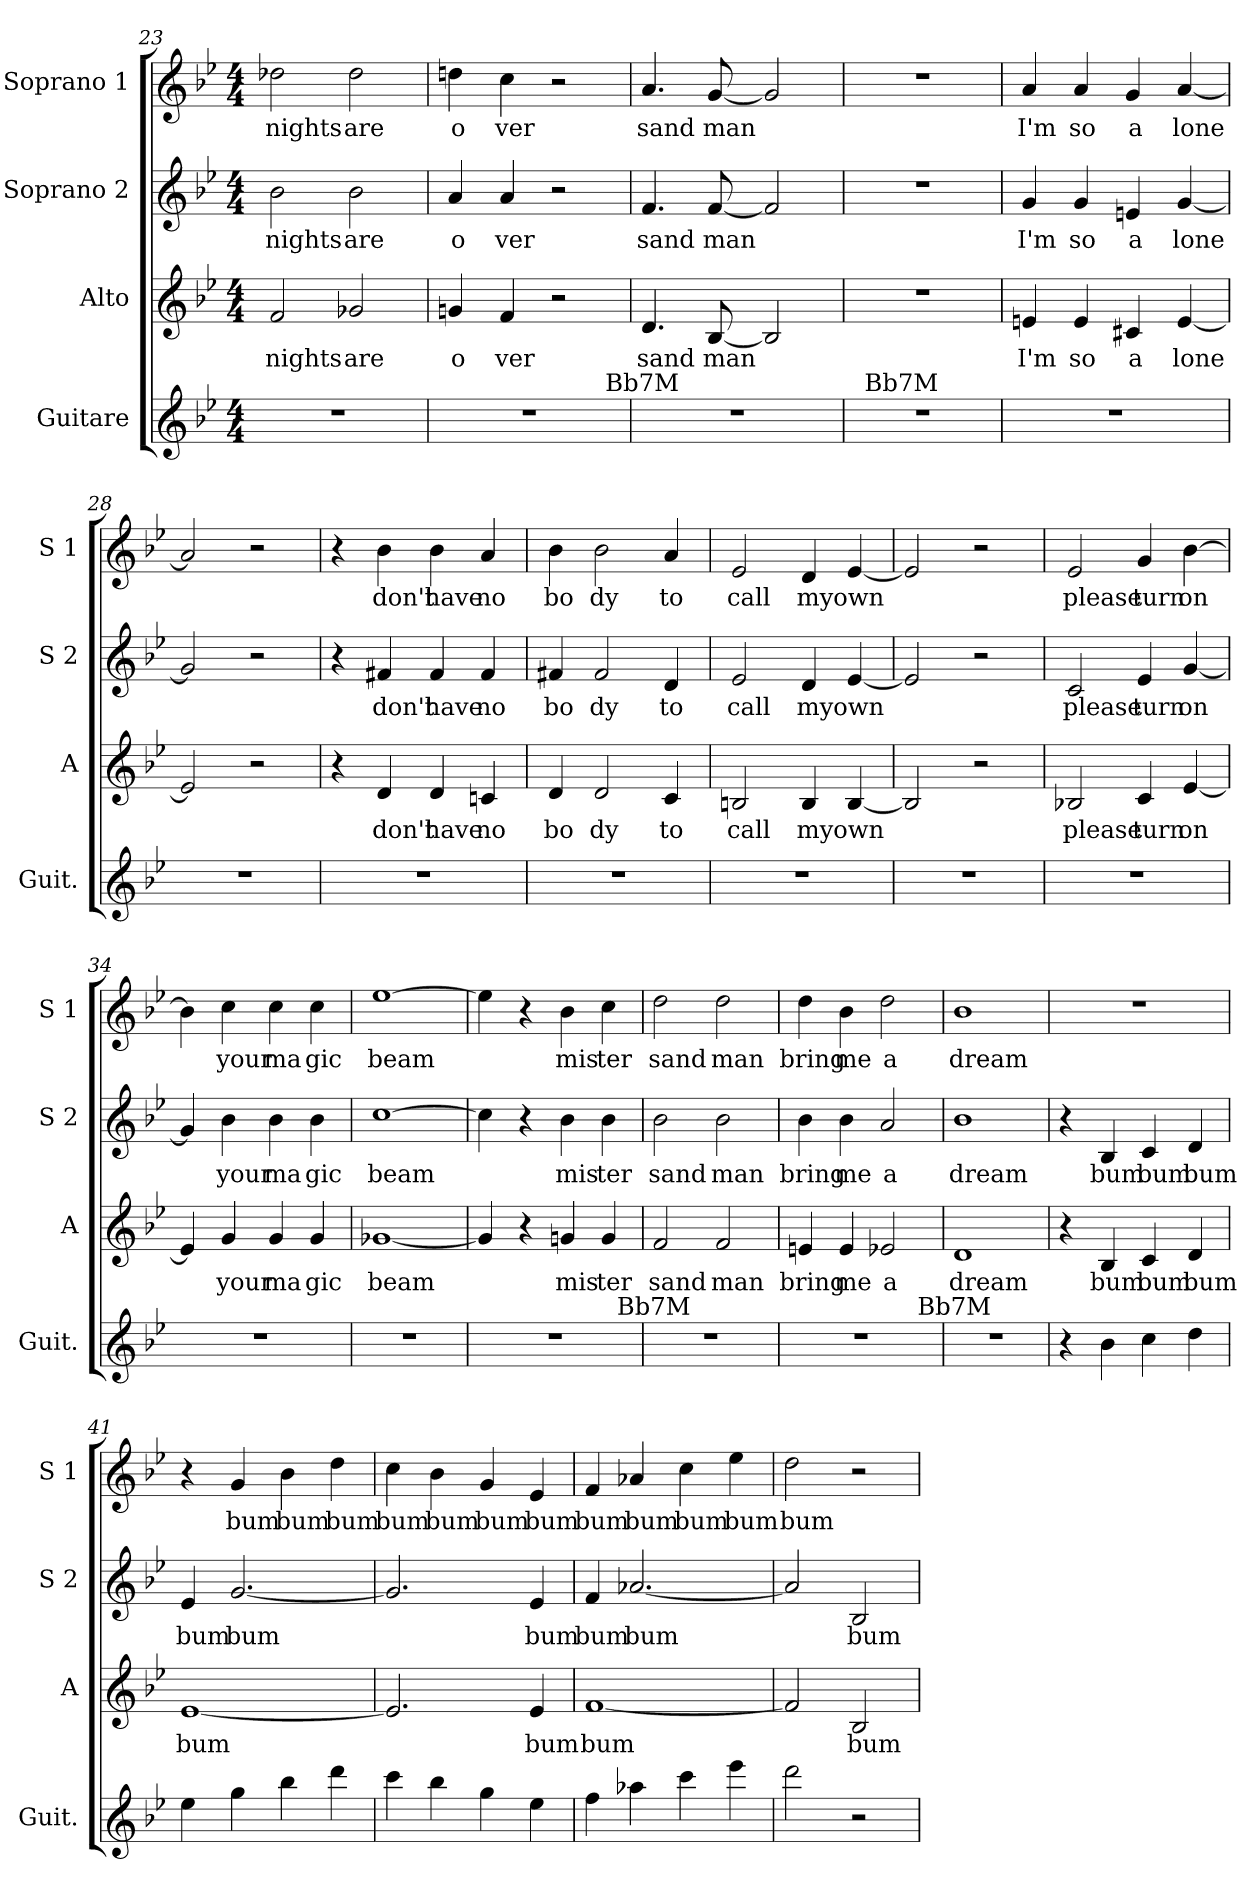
**kern	**kern	**text	**kern	**text	**kern	**text
*part4	*part3	*part3	*part2	*part2	*part1	*part1
*staff4	*staff3	*staff3	*staff2	*staff2	*staff1	*staff1
*I"Guitare	*I"Alto	*	*I"Soprano 2	*	*I"Soprano 1	*
*I'Guit.	*I'A	*	*I'S 2	*	*I'S 1	*
*clefG2	*clefG2	*	*clefG2	*	*clefG2	*
*ITrd7c12	*	*	*	*	*	*
*k[b-e-]	*k[b-e-]	*	*k[b-e-]	*	*k[b-e-]	*
*B-:	*B-:	*	*B-:	*	*B-:	*
*M4/4	*M4/4	*	*M4/4	*	*M4/4	*
=23	=23	=23	=23	=23	=23	=23
!	!	!LO:LY:b	!	!LO:LY:b	!	!LO:LY:b
1r	2f/	nights	2b-\	nights	2dd-X\	nights
!	!	!LO:LY:b	!	!LO:LY:b	!	!LO:LY:b
.	2g-X/	are	2b-\	are	2dd-\	are
=24	=24	=24	=24	=24	=24	=24
!	!	!LO:LY:b	!	!LO:LY:b	!	!LO:LY:b
1r	4gn/	o	4a/	o	4ddn\	o
!	!	!LO:LY:b	!	!LO:LY:b	!	!LO:LY:b
.	4f/	ver	4a/	ver	4cc\	ver
.	2r	.	2r	.	2r	.
!!LO:PB:g=z
=25	=25	=25	=25	=25	=25	=25
!LO:TX:a:cj:t=Bb7M	!	!	!	!	!	!
!	!	!LO:LY:b	!	!LO:LY:b	!	!LO:LY:b
1r	4.d/	sand	4.f/	sand	4.a/	sand
!	!	!LO:LY:b	!	!LO:LY:b	!	!LO:LY:b
.	[8B-/	man	[8f/	man	[8g/	man
.	2B-/]	.	2f/]	.	2g/]	.
=26	=26	=26	=26	=26	=26	=26
*^	*	*	*	*	*	*
1r	4ryy	1r	.	1r	.	1r	.
!	!LO:TX:a:cj:t=Bb7M	!	!	!	!	!	!
.	2.ryy	.	.	.	.	.	.
=27	=27	=27	=27	=27	=27	=27	=27
!	!	!	!LO:LY:b	!	!LO:LY:b	!	!LO:LY:b
*v	*v	*	*	*	*	*	*
1r	4en/	I'm	4g/	I'm	4a/	I'm
!	!	!LO:LY:b	!	!LO:LY:b	!	!LO:LY:b
.	4e/	so	4g/	so	4a/	so
!	!	!LO:LY:b	!	!LO:LY:b	!	!LO:LY:b
.	4c#X/	a	4en/	a	4g/	a
!	!	!LO:LY:b	!	!LO:LY:b	!	!LO:LY:b
.	[4e/	lone	[4g/	lone	[4a/	lone
=28	=28	=28	=28	=28	=28	=28
1r	2e/]	.	2g/]	.	2a/]	.
.	2r	.	2r	.	2r	.
=29	=29	=29	=29	=29	=29	=29
1r	4r	.	4r	.	4r	.
!	!	!LO:LY:b	!	!LO:LY:b	!	!LO:LY:b
.	4d/	don't	4f#X/	don't	4b-\	don't
!	!	!LO:LY:b	!	!LO:LY:b	!	!LO:LY:b
.	4d/	have	4f#/	have	4b-\	have
!	!	!LO:LY:b	!	!LO:LY:b	!	!LO:LY:b
.	4cn/	no	4f#/	no	4a/	no
=30	=30	=30	=30	=30	=30	=30
!	!	!LO:LY:b	!	!LO:LY:b	!	!LO:LY:b
1r	4d/	bo	4f#X/	bo	4b-\	bo
!	!	!LO:LY:b	!	!LO:LY:b	!	!LO:LY:b
.	2d/	dy	2f#/	dy	2b-\	dy
!	!	!LO:LY:b	!	!LO:LY:b	!	!LO:LY:b
.	4c/	to	4d/	to	4a/	to
!!LO:LB:g=z
=31	=31	=31	=31	=31	=31	=31
!	!	!LO:LY:b	!	!LO:LY:b	!	!LO:LY:b
1r	2Bn/	call	2e-/	call	2e-/	call
!	!	!LO:LY:b	!	!LO:LY:b	!	!LO:LY:b
.	4B/	my	4d/	my	4d/	my
!	!	!LO:LY:b	!	!LO:LY:b	!	!LO:LY:b
.	[4B/	own	[4e-/	own	[4e-/	own
=32	=32	=32	=32	=32	=32	=32
1r	2B/]	.	2e-/]	.	2e-/]	.
.	2r	.	2r	.	2r	.
=33	=33	=33	=33	=33	=33	=33
!	!	!LO:LY:b	!	!LO:LY:b	!	!LO:LY:b
1r	2B-X/	please	2c/	please	2e-/	please
!	!	!LO:LY:b	!	!LO:LY:b	!	!LO:LY:b
.	4c/	turn	4e-/	turn	4g/	turn
!	!	!LO:LY:b	!	!LO:LY:b	!	!LO:LY:b
.	[4e-/	on	[4g/	on	[4b-\	on
=34	=34	=34	=34	=34	=34	=34
1r	4e-/]	.	4g/]	.	4b-\]	.
!	!	!LO:LY:b	!	!LO:LY:b	!	!LO:LY:b
.	4g/	your	4b-\	your	4cc\	your
!	!	!LO:LY:b	!	!LO:LY:b	!	!LO:LY:b
.	4g/	ma	4b-\	ma	4cc\	ma
!	!	!LO:LY:b	!	!LO:LY:b	!	!LO:LY:b
.	4g/	gic	4b-\	gic	4cc\	gic
=35	=35	=35	=35	=35	=35	=35
!	!	!LO:LY:b	!	!LO:LY:b	!	!LO:LY:b
1r	[1g-X	beam	[1cc	beam	[1ee-	beam
=36	=36	=36	=36	=36	=36	=36
1r	4g-/]	.	4cc\]	.	4ee-\]	.
.	4r	.	4r	.	4r	.
!	!	!LO:LY:b	!	!LO:LY:b	!	!LO:LY:b
.	4gn/	mis	4b-\	mis	4b-\	mis
!	!	!LO:LY:b	!	!LO:LY:b	!	!LO:LY:b
.	4g/	ter	4b-\	ter	4cc\	ter
!!LO:LB:g=z
=37	=37	=37	=37	=37	=37	=37
!LO:TX:a:cj:t=Bb7M	!	!	!	!	!	!
!	!	!LO:LY:b	!	!LO:LY:b	!	!LO:LY:b
1r	2f/	sand	2b-\	sand	2dd\	sand
!	!	!LO:LY:b	!	!LO:LY:b	!	!LO:LY:b
.	2f/	man	2b-\	man	2dd\	man
=38	=38	=38	=38	=38	=38	=38
!	!	!LO:LY:b	!	!LO:LY:b	!	!LO:LY:b
1r	4en/	bring	4b-\	bring	4dd\	bring
!	!	!LO:LY:b	!	!LO:LY:b	!	!LO:LY:b
.	4e/	me	4b-\	me	4b-\	me
!	!	!LO:LY:b	!	!LO:LY:b	!	!LO:LY:b
.	2e-X/	a	2a/	a	2dd\	a
=39	=39	=39	=39	=39	=39	=39
!LO:TX:a:cj:t=Bb7M	!	!	!	!	!	!
!	!	!LO:LY:b	!	!LO:LY:b	!	!LO:LY:b
1r	1d	dream	1b-	dream	1b-	dream
=40	=40	=40	=40	=40	=40	=40
4r	4r	.	4r	.	1r	.
!	!	!LO:LY:b	!	!LO:LY:b	!	!
4B-\	4B-/	bum	4B-/	bum	.	.
!	!	!LO:LY:b	!	!LO:LY:b	!	!
4c\	4c/	bum	4c/	bum	.	.
!	!	!LO:LY:b	!	!LO:LY:b	!	!
4d\	4d/	bum	4d/	bum	.	.
=41	=41	=41	=41	=41	=41	=41
!	!	!LO:LY:b	!	!LO:LY:b	!	!
4e-\	[1e-	bum	4e-/	bum	4r	.
!	!	!	!	!LO:LY:b	!	!LO:LY:b
4g\	.	.	[2.g/	bum	4g/	bum
!	!	!	!	!	!	!LO:LY:b
4b-\	.	.	.	.	4b-\	bum
!	!	!	!	!	!	!LO:LY:b
4dd\	.	.	.	.	4dd\	bum
=42	=42	=42	=42	=42	=42	=42
!	!	!	!	!	!	!LO:LY:b
4cc\	2.e-/]	.	2.g/]	.	4cc\	bum
!	!	!	!	!	!	!LO:LY:b
4b-\	.	.	.	.	4b-\	bum
!	!	!	!	!	!	!LO:LY:b
4g\	.	.	.	.	4g/	bum
!	!	!LO:LY:b	!	!LO:LY:b	!	!LO:LY:b
4e-\	4e-/	bum	4e-/	bum	4e-/	bum
!!LO:PB:g=z
=43	=43	=43	=43	=43	=43	=43
!	!	!LO:LY:b	!	!LO:LY:b	!	!LO:LY:b
4f\	[1f	bum	4f/	bum	4f/	bum
!	!	!	!	!LO:LY:b	!	!LO:LY:b
4a-X\	.	.	[2.a-X/	bum	4a-X/	bum
!	!	!	!	!	!	!LO:LY:b
4cc\	.	.	.	.	4cc\	bum
!	!	!	!	!	!	!LO:LY:b
4ee-\	.	.	.	.	4ee-\	bum
=44	=44	=44	=44	=44	=44	=44
!	!	!	!	!	!	!LO:LY:b
2dd\	2f/]	.	2a-/]	.	2dd\	bum
!	!	!LO:LY:b	!	!LO:LY:b	!	!
2r	2B-/	bum	2B-/	bum	2r	.
=	=	=	=	=	=	=
*-	*-	*-	*-	*-	*-	*-
